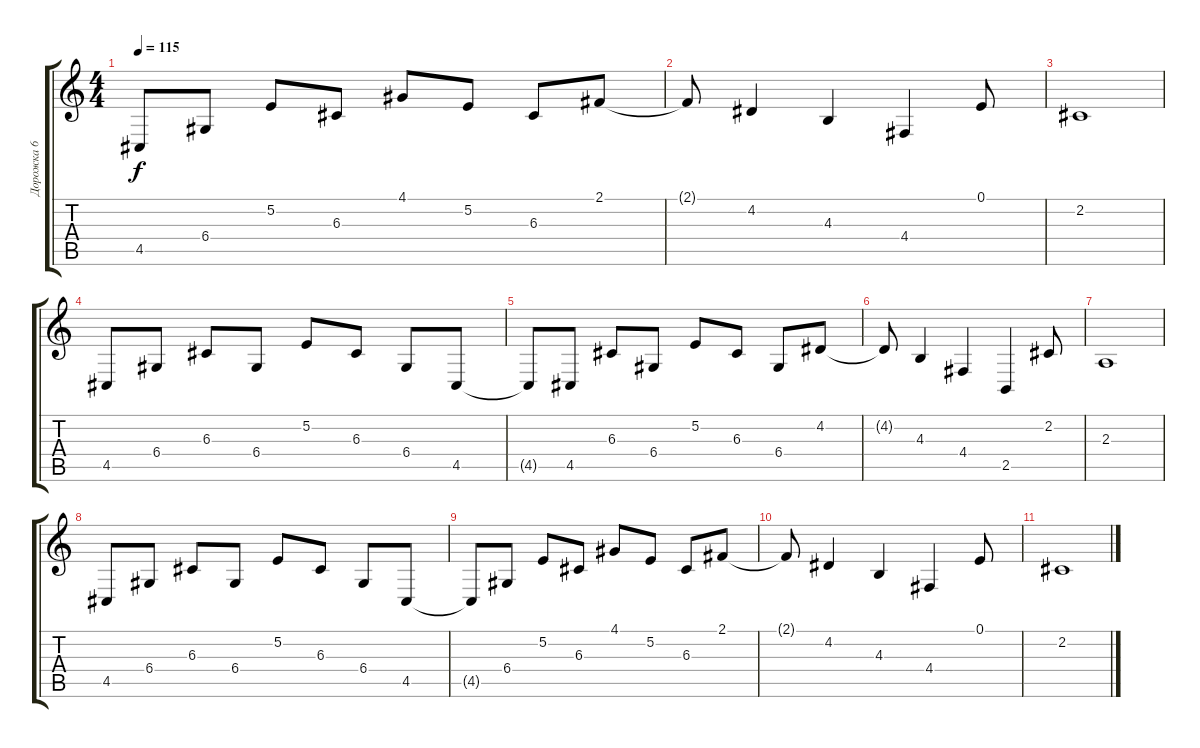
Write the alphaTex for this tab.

\track ("Дорожка 6" "Дорожка 6") {instrument celesta}
\staff {score tabs}
\tuning (E4 B3 G3 D3 A2 E2) {hide}
\ts (4 4)
\tempo 115
\clef g2
\ks c
4.5{t}.8{dy f} 6.4.8 5.2.8 6.3.8 4.1.8 5.2.8 6.3.8 2.1.8 |
2.1{t}.8 4.2.4 4.3.4 4.4.4 0.1.8 |
2.2.1 |
4.5.8 6.4.8 6.3.8 6.4.8 5.2.8 6.3.8 6.4.8 4.5.8 |
4.5{t}.8 4.5.8 6.3.8 6.4.8 5.2.8 6.3.8 6.4.8 4.2.8 |
4.2{t}.8 4.3.4 4.4.4 2.5.4 2.2.8 |
2.3.1 |
4.5.8 6.4.8 6.3.8 6.4.8 5.2.8 6.3.8 6.4.8 4.5.8 |
4.5{t}.8 6.4.8 5.2.8 6.3.8 4.1.8 5.2.8 6.3.8 2.1.8 |
2.1{t}.8 4.2.4 4.3.4 4.4.4 0.1.8 |
2.2.1
